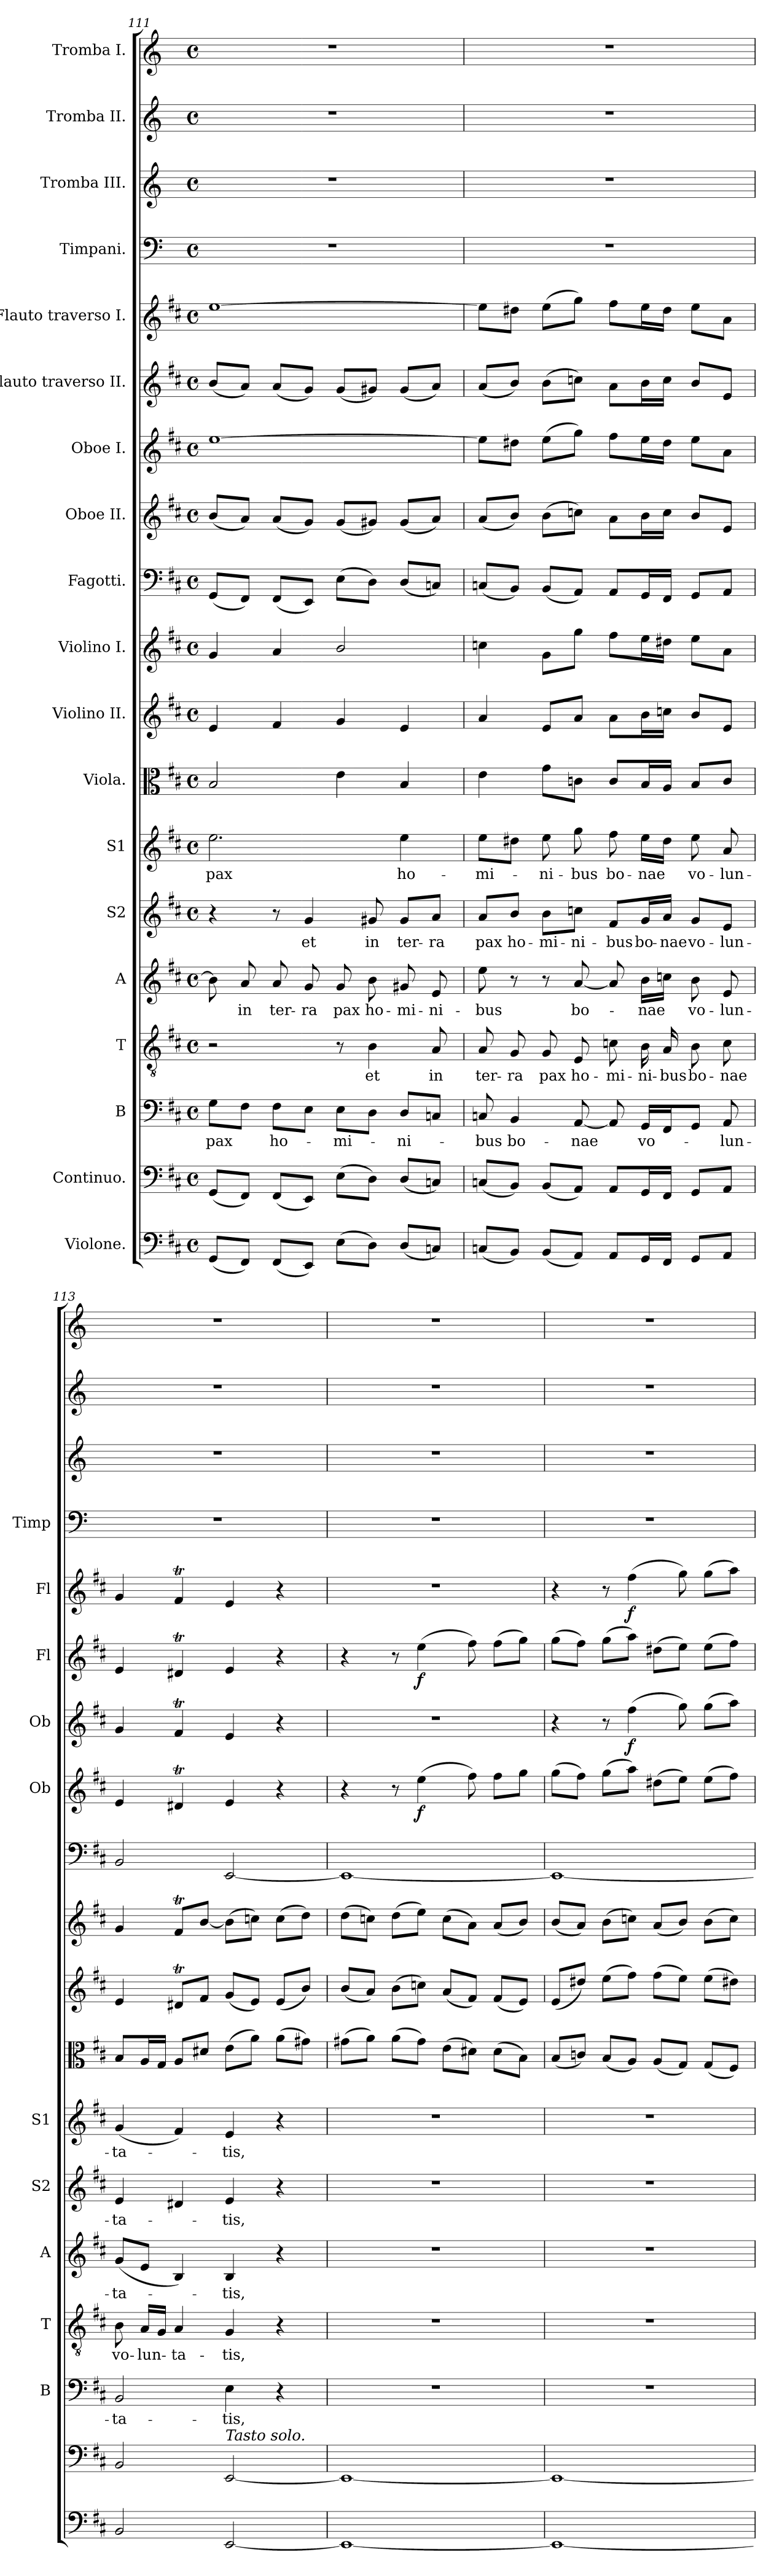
**kern	**kern	**kern	**text	**kern	**text	**kern	**text	**kern	**text	**kern	**text	**kern	**kern	**kern	**kern	**kern	**dynam	**kern	**dynam	**kern	**dynam	**kern	**dynam	**kern	**kern	**kern	**kern
*part19	*part18	*part17	*part17	*part16	*part16	*part15	*part15	*part14	*part14	*part13	*part13	*part12	*part11	*part10	*part9	*part8	*part8	*part7	*part7	*part6	*part6	*part5	*part5	*part4	*part3	*part2	*part1
*staff19	*staff18	*staff17	*staff17	*staff16	*staff16	*staff15	*staff15	*staff14	*staff14	*staff13	*staff13	*staff12	*staff11	*staff10	*staff9	*staff8	*staff8	*staff7	*staff7	*staff6	*staff6	*staff5	*staff5	*staff4	*staff3	*staff2	*staff1
*I"Violone.	*I"Continuo.	*I"B	*	*I"T	*	*I"A	*	*I"S2	*	*I"S1	*	*I"Viola.	*I"Violino II.	*I"Violino I.	*I"Fagotti.	*I"Oboe II.	*	*I"Oboe I.	*	*I"Flauto traverso II.	*	*I"Flauto traverso I.	*	*I"Timpani.	*I"Tromba III.	*I"Tromba II.	*I"Tromba I.
*	*	*I'B	*	*I'T	*	*I'A	*	*I'S2	*	*I'S1	*	*	*	*	*	*I'Ob	*	*I'Ob	*	*I'Fl	*	*I'Fl	*	*I'Timp	*	*	*
!!LO:PB:g=z
*clefF4	*clefF4	*clefF4	*	*clefGv2	*	*clefG2	*	*clefG2	*	*clefG2	*	*clefC3	*clefG2	*clefG2	*clefF4	*clefG2	*	*clefG2	*	*clefG2	*	*clefG2	*	*clefF4	*clefG2	*clefG2	*clefG2
*ITrd7c12	*	*	*	*	*	*	*	*	*	*	*	*	*	*	*	*	*	*	*	*	*	*	*	*ITrd-1c-2	*ITrd-1c-2	*ITrd-1c-2	*ITrd-1c-2
*k[f#c#]	*k[f#c#]	*k[f#c#]	*	*k[f#c#]	*	*k[f#c#]	*	*k[f#c#]	*	*k[f#c#]	*	*k[f#c#]	*k[f#c#]	*k[f#c#]	*k[f#c#]	*k[f#c#]	*	*k[f#c#]	*	*k[f#c#]	*	*k[f#c#]	*	*k[f#c#]	*k[f#c#]	*k[f#c#]	*k[f#c#]
*M4/4	*M4/4	*M4/4	*	*M4/4	*	*M4/4	*	*M4/4	*	*M4/4	*	*M4/4	*M4/4	*M4/4	*M4/4	*M4/4	*	*M4/4	*	*M4/4	*	*M4/4	*	*M4/4	*M4/4	*M4/4	*M4/4
*met(c)	*met(c)	*met(c)	*	*met(c)	*	*met(c)	*	*met(c)	*	*met(c)	*	*met(c)	*met(c)	*met(c)	*met(c)	*met(c)	*	*met(c)	*	*met(c)	*	*met(c)	*	*met(c)	*met(c)	*met(c)	*met(c)
=111	=111	=111	=111	=111	=111	=111	=111	=111	=111	=111	=111	=111	=111	=111	=111	=111	=111	=111	=111	=111	=111	=111	=111	=111	=111	=111	=111
!	!	!	!LO:LY:b	!	!	!	!	!	!	!	!LO:LY:b	!	!	!	!	!	!	!	!	!	!	!	!	!	!	!	!
(<8GGG/L	(<8GG/L	8G\L	pax	2r	.	8b\]	.	4r	.	2.ee\	pax	2B/	4e/	4g/	(<8GG/L	(>8b/L	.	[1ee	.	(>8b/L	.	[1ee	.	1r	1r	1r	1r
!	!	!	!	!	!	!	!LO:LY:b	!	!	!	!	!	!	!	!	!	!	!	!	!	!	!	!	!	!	!	!
8FFF#/J)	8FF#/J)	8F#\J	.	.	.	8a/	in	.	.	.	.	.	.	.	8FF#/J)	8a/J)	.	.	.	8a/J)	.	.	.	.	.	.	.
!	!	!	!LO:LY:b	!	!	!	!LO:LY:b	!	!	!	!	!	!	!	!	!	!	!	!	!	!	!	!	!	!	!	!
(<8FFF#/L	(<8FF#/L	8F#\L	ho-	.	.	8a/	ter-	8r	.	.	.	.	4f#/	4a/	(<8FF#/L	(<8a/L	.	.	.	(<8a/L	.	.	.	.	.	.	.
!	!	!	!	!	!	!	!LO:LY:b	!	!LO:LY:b	!	!	!	!	!	!	!	!	!	!	!	!	!	!	!	!	!	!
8EEE/J)	8EE/J)	8E\J	.	.	.	8g/	-ra	4g/	et	.	.	.	.	.	8EE/J)	8g/J)	.	.	.	8g/J)	.	.	.	.	.	.	.
!	!	!	!LO:LY:b	!	!	!	!LO:LY:b	!	!	!	!	!	!	!	!	!	!	!	!	!	!	!	!	!	!	!	!
(>8EE\L	(>8E\L	8E\L	-mi-	8r	.	8g/	pax	.	.	.	.	4e\	4g/	2b/	(>8E\L	(<8g/L	.	.	.	(<8g/L	.	.	.	.	.	.	.
!	!	!	!	!	!LO:LY:b	!	!LO:LY:b	!	!LO:LY:b	!	!	!	!	!	!	!	!	!	!	!	!	!	!	!	!	!	!
8DD\J)	8D\J)	8D\J	.	4B\	et	8b\	ho-	8g#X/	in	.	.	.	.	.	8D\J)	8g#X/J)	.	.	.	8g#X/J)	.	.	.	.	.	.	.
!	!	!	!LO:LY:b	!	!	!	!LO:LY:b	!	!LO:LY:b	!	!LO:LY:b	!	!	!	!	!	!	!	!	!	!	!	!	!	!	!	!
(>8DD/L	(>8D/L	8D/L	-ni-	.	.	8g#X/	-mi-	8g#/L	ter-	4ee\	ho-	4B/	4e/	.	(>8D/L	(<8g#/L	.	.	.	(<8g#/L	.	.	.	.	.	.	.
!	!	!	!	!	!LO:LY:b	!	!LO:LY:b	!	!LO:LY:b	!	!	!	!	!	!	!	!	!	!	!	!	!	!	!	!	!	!
8CCn/J)	8Cn/J)	8Cn/J	.	8A/	in	8e/	-ni-	8a/J	-ra	.	.	.	.	.	8Cn/J)	8a/J)	.	.	.	8a/J)	.	.	.	.	.	.	.
=112	=112	=112	=112	=112	=112	=112	=112	=112	=112	=112	=112	=112	=112	=112	=112	=112	=112	=112	=112	=112	=112	=112	=112	=112	=112	=112	=112
!	!	!	!LO:LY:b	!	!LO:LY:b	!	!LO:LY:b	!	!LO:LY:b	!	!LO:LY:b	!	!	!	!	!	!	!	!	!	!	!	!	!	!	!	!
(<8CCn/L	(<8Cn/L	8Cn/	bus	8A/	ter-	8ee\	-bus	8a/L	pax	8ee\L	-mi-	4e\	4a/	4ccn\	(<8Cn/L	(>8a/L	.	8ee\L]	.	(>8a/L	.	8ee\L]	.	1r	1r	1r	1r
!	!	!	!LO:LY:b	!	!LO:LY:b	!	!	!	!LO:LY:b	!	!	!	!	!	!	!	!	!	!	!	!	!	!	!	!	!	!
8BBB/J)	8BB/J)	4BB/	bo-	8G/	-ra	8r	.	8b/J	ho-	8dd#X\J	.	.	.	.	8BB/J)	8b/J)	.	8dd#X\J	.	8b/J)	.	8dd#X\J	.	.	.	.	.
!	!	!	!	!	!LO:LY:b	!	!	!	!LO:LY:b	!	!LO:LY:b	!	!	!	!	!	!	!	!	!	!	!	!	!	!	!	!
(<8BBB/L	(<8BB/L	.	.	8G/	pax	8r	.	8b\L	-mi-	8ee\	-ni-	8g\L	8e/L	8g\L	(<8BB/L	(>8b\L	.	(>8ee\L	.	(>8b\L	.	(>8ee\L	.	.	.	.	.
!	!	!	!LO:LY:b	!	!LO:LY:b	!	!LO:LY:b	!	!LO:LY:b	!	!LO:LY:b	!	!	!	!	!	!	!	!	!	!	!	!	!	!	!	!
8AAA/J)	8AA/J)	[8AA/	-nae	8E/	ho-	[8a/	bo-	8ccn\J	-ni-	8gg\	-bus	8cn\J	8a/J	8gg\J	8AA/J)	8ccn\J)	.	8gg\J)	.	8ccn\J)	.	8gg\J)	.	.	.	.	.
!	!	!	!	!	!LO:LY:b	!	!	!	!LO:LY:b	!	!LO:LY:b	!	!	!	!	!	!	!	!	!	!	!	!	!	!	!	!
8AAA/L	8AA/L	8AA/]	.	8cn\	-mi-	8a/]	.	8f#/L	-bus	8ff#\	bo-	8c/L	8a\L	8ff#\L	8AA/L	8a\L	.	8ff#\L	.	8a\L	.	8ff#\L	.	.	.	.	.
!	!	!	!LO:LY:b	!	!LO:LY:b	!	!LO:LY:b	!	!LO:LY:b	!	!LO:LY:b	!	!	!	!	!	!	!	!	!	!	!	!	!	!	!	!
16GGG/L	16GG/L	16GG/LL	vo-	16B\	-ni-	16b\LL	-nae	16g/L	bo-	16ee\LL	-nae	16B/L	16b\L	16ee\L	16GG/L	16b\L	.	16ee\L	.	16b\L	.	16ee\L	.	.	.	.	.
!	!	!	!	!	!LO:LY:b	!	!	!	!LO:LY:b	!	!	!	!	!	!	!	!	!	!	!	!	!	!	!	!	!	!
16FFF#/JJ	16FF#/JJ	16FF#/J	.	16A/	-bus	16ccn\JJ	.	16a/JJ	-nae	16dd#\JJ	.	16A/JJ	16ccn\JJ	16dd#X\JJ	16FF#/JJ	16cc\JJ	.	16dd#\JJ	.	16cc\JJ	.	16dd#\JJ	.	.	.	.	.
!	!	!	!	!	!LO:LY:b	!	!LO:LY:b	!	!LO:LY:b	!	!LO:LY:b	!	!	!	!	!	!	!	!	!	!	!	!	!	!	!	!
8GGG/L	8GG/L	8GG/J	.	8B\	bo-	8b\	vo-	8g/L	vo-	8ee\	vo-	8B/L	8b/L	8ee\L	8GG/L	8b/L	.	8ee\L	.	8b/L	.	8ee\L	.	.	.	.	.
!	!	!	!LO:LY:b	!	!LO:LY:b	!	!LO:LY:b	!	!LO:LY:b	!	!LO:LY:b	!	!	!	!	!	!	!	!	!	!	!	!	!	!	!	!
8AAA/J	8AA/J	8AA/	-lun-	8c\	-nae	8e/	-lun-	8e/J	-lun-	8a/	-lun-	8c/J	8e/J	8a\J	8AA/J	8e/J	.	8a\J	.	8e/J	.	8a\J	.	.	.	.	.
=113	=113	=113	=113	=113	=113	=113	=113	=113	=113	=113	=113	=113	=113	=113	=113	=113	=113	=113	=113	=113	=113	=113	=113	=113	=113	=113	=113
!	!	!	!LO:LY:b	!	!LO:LY:b	!	!LO:LY:b	!	!LO:LY:b	!	!LO:LY:b	!	!	!	!	!	!	!	!	!	!	!	!	!	!	!	!
2BBB/	2BB/	2BB/	-ta-	8B\	vo-	(<8g/L	-ta-	4e/	-ta-	(<4g/	-ta-	8B/L	4e/	4g/	2BB/	4e/	.	4g/	.	4e/	.	4g/	.	1r	1r	1r	1r
!	!	!	!	!	!LO:LY:b	!	!	!	!	!	!	!	!	!	!	!	!	!	!	!	!	!	!	!	!	!	!
.	.	.	.	16A/LL	-lun-	8e/J	.	.	.	.	.	16A/L	.	.	.	.	.	.	.	.	.	.	.	.	.	.	.
.	.	.	.	16G/JJ	.	.	.	.	.	.	.	16G/JJ	.	.	.	.	.	.	.	.	.	.	.	.	.	.	.
!	!	!	!	!	!LO:LY:b	!	!	!	!	!	!	!	!	!	!	!	!	!	!	!	!	!	!	!	!	!	!
.	.	.	.	4A/	-ta-	4B/)	.	4d#X/	.	4f#/)	.	8A/L	8d#Xt/L	8f#t/L	.	4d#Xt/	.	4f#t/	.	4d#Xt/	.	4f#t/	.	.	.	.	.
.	.	.	.	.	.	.	.	.	.	.	.	8d#X/J	8f#/J	[8b/J	.	.	.	.	.	.	.	.	.	.	.	.	.
!	!LO:TX:a:i:t=Tasto solo.	!	!	!	!	!	!	!	!	!	!	!	!	!	!	!	!	!	!	!	!	!	!	!	!	!	!
!	!	!	!LO:LY:b	!	!LO:LY:b	!	!LO:LY:b	!	!LO:LY:b	!	!LO:LY:b	!	!	!	!	!	!	!	!	!	!	!	!	!	!	!	!
[2EEE/	[2EE/	4E\	-tis,	4G/	-tis,	4B/	-tis,	4e/	-tis,	4e/	-tis,	(>8e\L	(<8g/L	(>8b\L]	[2EE/	4e/	.	4e/	.	4e/	.	4e/	.	.	.	.	.
.	.	.	.	.	.	.	.	.	.	.	.	8a\J)	8e/J)	8ccn\J)	.	.	.	.	.	.	.	.	.	.	.	.	.
.	.	4r	.	4r	.	4r	.	4r	.	4r	.	(>8a\L	(>8e/L	(>8cc\L	.	4r	.	4r	.	4r	.	4r	.	.	.	.	.
.	.	.	.	.	.	.	.	.	.	.	.	8g#X\J)	8b/J)	8dd\J)	.	.	.	.	.	.	.	.	.	.	.	.	.
=114	=114	=114	=114	=114	=114	=114	=114	=114	=114	=114	=114	=114	=114	=114	=114	=114	=114	=114	=114	=114	=114	=114	=114	=114	=114	=114	=114
1EEE_	1EE_	1r	.	1r	.	1r	.	1r	.	1r	.	(>8g#X\L	(>8b/L	(>8dd\L	1EE_	4r	.	1r	.	4r	.	1r	.	1r	1r	1r	1r
.	.	.	.	.	.	.	.	.	.	.	.	8a\J)	8a/J)	8ccn\J)	.	.	.	.	.	.	.	.	.	.	.	.	.
.	.	.	.	.	.	.	.	.	.	.	.	(>8a\L	(>8b\L	(>8dd\L	.	8r	.	.	.	8r	.	.	.	.	.	.	.
!	!	!	!	!	!	!	!	!	!	!	!	!	!	!	!	!	!LO:DY:b	!	!	!	!LO:DY:b	!	!	!	!	!	!
.	.	.	.	.	.	.	.	.	.	.	.	8g#\J)	8ccn\J)	8ee\J)	.	(>4ee\	f	.	.	(>4ee\	f	.	.	.	.	.	.
.	.	.	.	.	.	.	.	.	.	.	.	(>8e\L	(<8a/L	(>8cc\L	.	.	.	.	.	.	.	.	.	.	.	.	.
.	.	.	.	.	.	.	.	.	.	.	.	8d#X\J)	8f#/J)	8a\J)	.	8ff#\)	.	.	.	8ff#\)	.	.	.	.	.	.	.
.	.	.	.	.	.	.	.	.	.	.	.	(>8d#\L	(<8f#/L	(>8a/L	.	8ff#\L	.	.	.	(>8ff#\L	.	.	.	.	.	.	.
.	.	.	.	.	.	.	.	.	.	.	.	8B\J)	8e/J)	8b/J)	.	8gg\J	.	.	.	8gg\J)	.	.	.	.	.	.	.
=115	=115	=115	=115	=115	=115	=115	=115	=115	=115	=115	=115	=115	=115	=115	=115	=115	=115	=115	=115	=115	=115	=115	=115	=115	=115	=115	=115
1EEE_	1EE_	1r	.	1r	.	1r	.	1r	.	1r	.	(>8B/L	(>8e/L	(>8b/L	1EE_	(>8gg\L	.	4r	.	(>8gg\L	.	4r	.	1r	1r	1r	1r
.	.	.	.	.	.	.	.	.	.	.	.	8cn/J)	8dd#X/J)	8a/J)	.	8ff#\J)	.	.	.	8ff#\J)	.	.	.	.	.	.	.
.	.	.	.	.	.	.	.	.	.	.	.	(<8B/L	(>8ee\L	(>8b\L	.	(>8gg\L	.	8r	.	(>8gg\L	.	8r	.	.	.	.	.
!	!	!	!	!	!	!	!	!	!	!	!	!	!	!	!	!	!	!	!LO:DY:b	!	!	!	!LO:DY:b	!	!	!	!
.	.	.	.	.	.	.	.	.	.	.	.	8A/J)	8ff#\J)	8ccn\J)	.	8aa\J)	.	(>4ff#\	f	8aa\J)	.	(>4ff#\	f	.	.	.	.
.	.	.	.	.	.	.	.	.	.	.	.	(<8A/L	(>8ff#\L	(>8a/L	.	(>8dd#X\L	.	.	.	(>8dd#X\L	.	.	.	.	.	.	.
.	.	.	.	.	.	.	.	.	.	.	.	8G/J)	8ee\J)	8b/J)	.	8ee\J)	.	8gg\)	.	8ee\J)	.	8gg\)	.	.	.	.	.
.	.	.	.	.	.	.	.	.	.	.	.	(<8G/L	(>8ee\L	(>8b\L	.	(>8ee\L	.	(>8gg\L	.	(>8ee\L	.	(>8gg\L	.	.	.	.	.
.	.	.	.	.	.	.	.	.	.	.	.	8F#/J)	8dd#X\J)	8cc\J)	.	8ff#\J)	.	8aa\J)	.	8ff#\J)	.	8aa\J)	.	.	.	.	.
=	=	=	=	=	=	=	=	=	=	=	=	=	=	=	=	=	=	=	=	=	=	=	=	=	=	=	=
*-	*-	*-	*-	*-	*-	*-	*-	*-	*-	*-	*-	*-	*-	*-	*-	*-	*-	*-	*-	*-	*-	*-	*-	*-	*-	*-	*-
